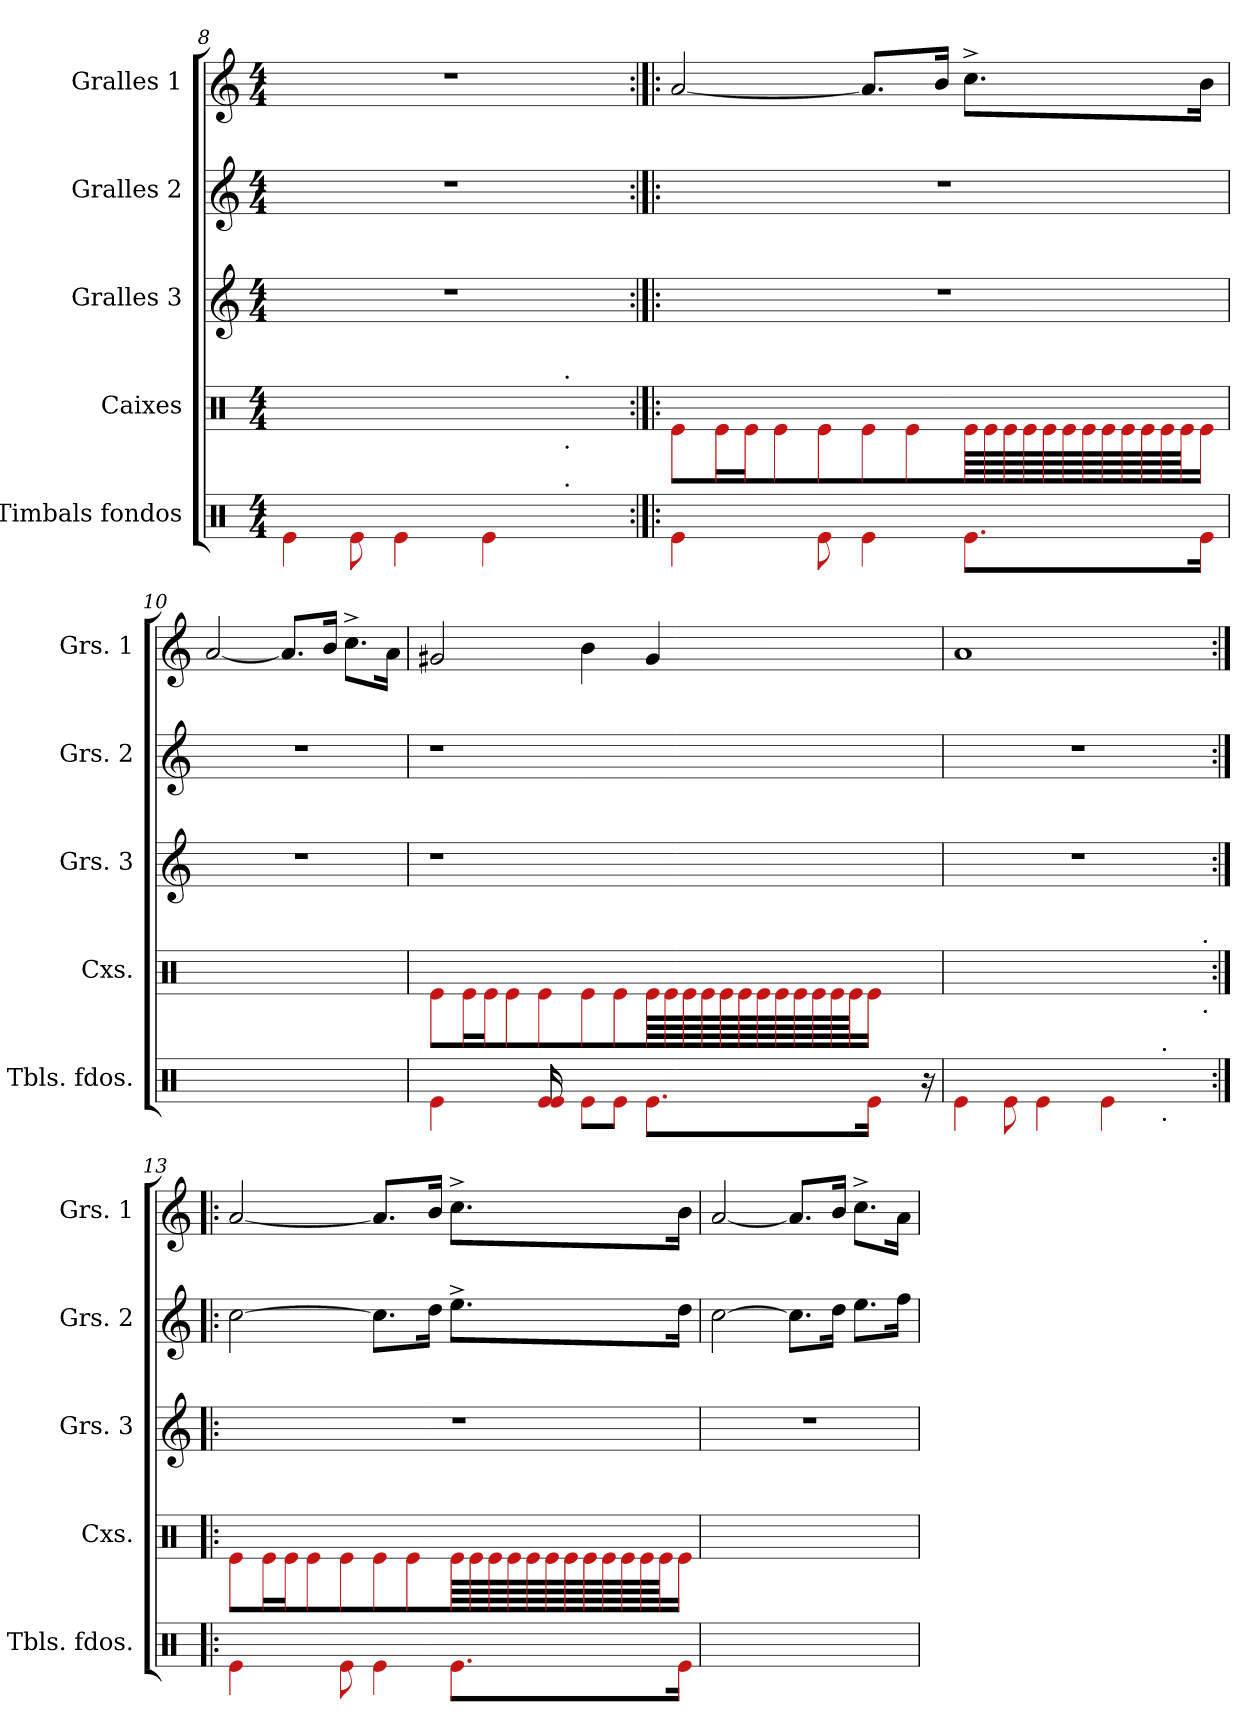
**kern	**kern	**kern	**kern	**kern
*part5	*part4	*part3	*part2	*part1
*staff5	*staff4	*staff3	*staff2	*staff1
*I"Timbals fondos	*I"Caixes	*I"Gralles 3	*I"Gralles 2	*I"Gralles 1
*I'Tbls. fdos.	*I'Cxs.	*I'Grs. 3	*I'Grs. 2	*I'Grs. 1
*clefX	*clefX	*clefG2	*clefG2	*clefG2
*k[]	*k[]	*k[]	*k[]	*k[]
*M4/4	*M4/4	*M4/4	*M4/4	*M4/4
=8	=8	=8	=8	=8
*^	*^	*	*	*
4e\	2ryy	1ryy	2ryy	1r	1r	1r
8e\	.	.	.	.	.	.
4e\	.	.	.	.	.	.
.	4ryy	.	4ryy	.	.	.
4e\	.	.	.	.	.	.
.	16.ryy	.	16.ryy	.	.	.
!	!	!	!LO:TX:b:t=.	!	!	!
!	!	!	!LO:TX:a:t=.	!	!	!
!	!LO:TX:a:t=.	!	!	!	!	!
.	8ryy	.	8ryy	.	.	.
8ryy	.	.	.	.	.	.
.	32ryy	.	32ryy	.	.	.
=9:|!|:	=9:|!|:	=9:|!|:	=9:|!|:	=9:|!|:	=9:|!|:	=9:|!|:
!	!	!LO:TX:b:t=.	!	!	!	!
!	!	!LO:TX:a:t=.	!	!	!	!
!LO:TX:a:t=.	!	!	!	!	!	!
*v	*v	*	*	*	*	*
*	*v	*v	*	*	*
4e\	8e\L	1r	1r	[2a/
.	16e\L	.	.	.
.	16e\JJ	.	.	.
8ryy	8e\L	.	.	.
8e\	8e\J	.	.	.
4e\	8e\L	.	.	8.a/L]
.	8e\J	.	.	.
.	.	.	.	16b/Jk
*	*tremolo	*	*	*
8.e\L	64e\LLLL	.	.	8.cc^\L
.	64e\	.	.	.
.	64e\	.	.	.
.	64e\	.	.	.
.	64e\	.	.	.
.	64e\	.	.	.
.	64e\	.	.	.
.	64e\	.	.	.
.	64e\	.	.	.
.	64e\	.	.	.
.	64e\	.	.	.
.	64e\JJJJ	.	.	.
*	*Xtremolo	*	*	*
16e\Jk	16e\Jk	.	.	16b\Jk
=10	=10	=10	=10	=10
1ryy	1ryy	1r	1r	[2a/
.	.	.	.	8.a/L]
.	.	.	.	16b/Jk
.	.	.	.	8.cc^\L
.	.	.	.	16a\Jk
!!LO:PB:g=z
=11	=11	=11	=11	=11
4e\	8e\L	1r	1r	2g#X/
.	16e\L	.	.	.
.	16e\JJ	.	.	.
8ryy	8e\L	.	.	.
16e/ 16e/	8e\J	.	.	.
16ryy	.	.	.	.
8e\L	8e\L	.	.	4b\
8e\J	8e\J	.	.	.
*	*tremolo	*	*	*
8.e\L	64e\LLLL	.	.	4g#/
.	64e\	.	.	.
.	64e\	.	.	.
.	64e\	.	.	.
.	64e\	.	.	.
.	64e\	.	.	.
.	64e\	.	.	.
.	64e\	.	.	.
.	64e\	.	.	.
.	64e\	.	.	.
.	64e\	.	.	.
.	64e\JJJJ	.	.	.
*	*Xtremolo	*	*	*
16e\Jk	16e\Jk	.	.	.
8ryy	8.ryy	8.ryy	8.ryy	8.ryy
16r	.	.	.	.
=12	=12	=12	=12	=12
*^	*^	*	*	*
4e\	2ryy	1ryy	2ryy	1r	1r	1a
8e\	.	.	.	.	.	.
4e\	.	.	.	.	.	.
.	4ryy	.	4...ryy	.	.	.
4e\	.	.	.	.	.	.
.	16.ryy	.	.	.	.	.
!	!LO:TX:b:t=.	!	!	!	!	!
!	!LO:TX:a:t=.	!	!	!	!	!
.	8ryy	.	.	.	.	.
8ryy	.	.	.	.	.	.
!	!	!	!LO:TX:b:t=.	!	!	!
!	!	!	!LO:TX:a:t=.	!	!	!
.	32ryy	.	32ryy	.	.	.
=13:|!|:	=13:|!|:	=13:|!|:	=13:|!|:	=13:|!|:	=13:|!|:	=13:|!|:
!	!	!LO:TX:b:t=.	!	!	!	!
!	!	!LO:TX:a:t=.	!	!	!	!
!LO:TX:b:t=.	!	!	!	!	!	!
!LO:TX:a:t=.	!	!	!	!	!	!
*v	*v	*	*	*	*	*
*	*v	*v	*	*	*
4e\	8e\L	1r	[2cc\	[2a/
.	16e\L	.	.	.
.	16e\JJ	.	.	.
8ryy	8e\L	.	.	.
8e\	8e\J	.	.	.
4e\	8e\L	.	8.cc\L]	8.a/L]
.	8e\J	.	.	.
.	.	.	16dd\Jk	16b/Jk
*	*tremolo	*	*	*
8.e\L	64e\LLLL	.	8.ee^\L	8.cc^\L
.	64e\	.	.	.
.	64e\	.	.	.
.	64e\	.	.	.
.	64e\	.	.	.
.	64e\	.	.	.
.	64e\	.	.	.
.	64e\	.	.	.
.	64e\	.	.	.
.	64e\	.	.	.
.	64e\	.	.	.
.	64e\JJJJ	.	.	.
*	*Xtremolo	*	*	*
16e\Jk	16e\Jk	.	16dd\Jk	16b\Jk
=14	=14	=14	=14	=14
1ryy	1ryy	1r	[2cc\	[2a/
.	.	.	8.cc\L]	8.a/L]
.	.	.	16dd\Jk	16b/Jk
.	.	.	8.ee\L	8.cc^\L
.	.	.	16ff\Jk	16a\Jk
=	=	=	=	=
*-	*-	*-	*-	*-
